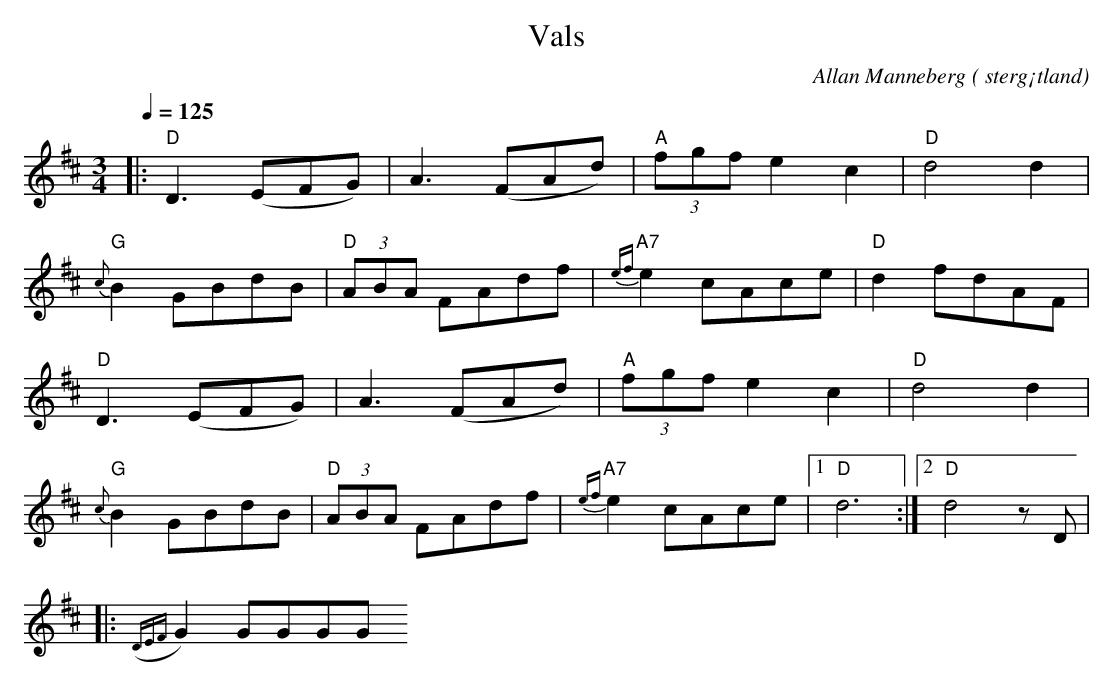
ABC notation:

X:1
T:Vals
O: sterg¡tland
C:Allan Manneberg
Q:1/4=125
M: 3/4
L: 1/8
K: D
|: "D"D3(EFG) | A3(FAd) |"A" (3fgf e2 c2|"D" d4 d2|
"G" {c}B2 GBdB| "D" (3ABA FAdf | "A7" {ef}e2 cAce|"D" d2 fdAF|
"D"D3(EFG) | A3(FAd) |"A" (3fgf e2 c2|"D" d4 d2|
"G" {c}B2 GBdB| "D" (3ABA FAdf | "A7" {ef}e2 cAce|1"D" d6 :|2 "D" d4 z D|
|:({DEF}G2) GGGG
